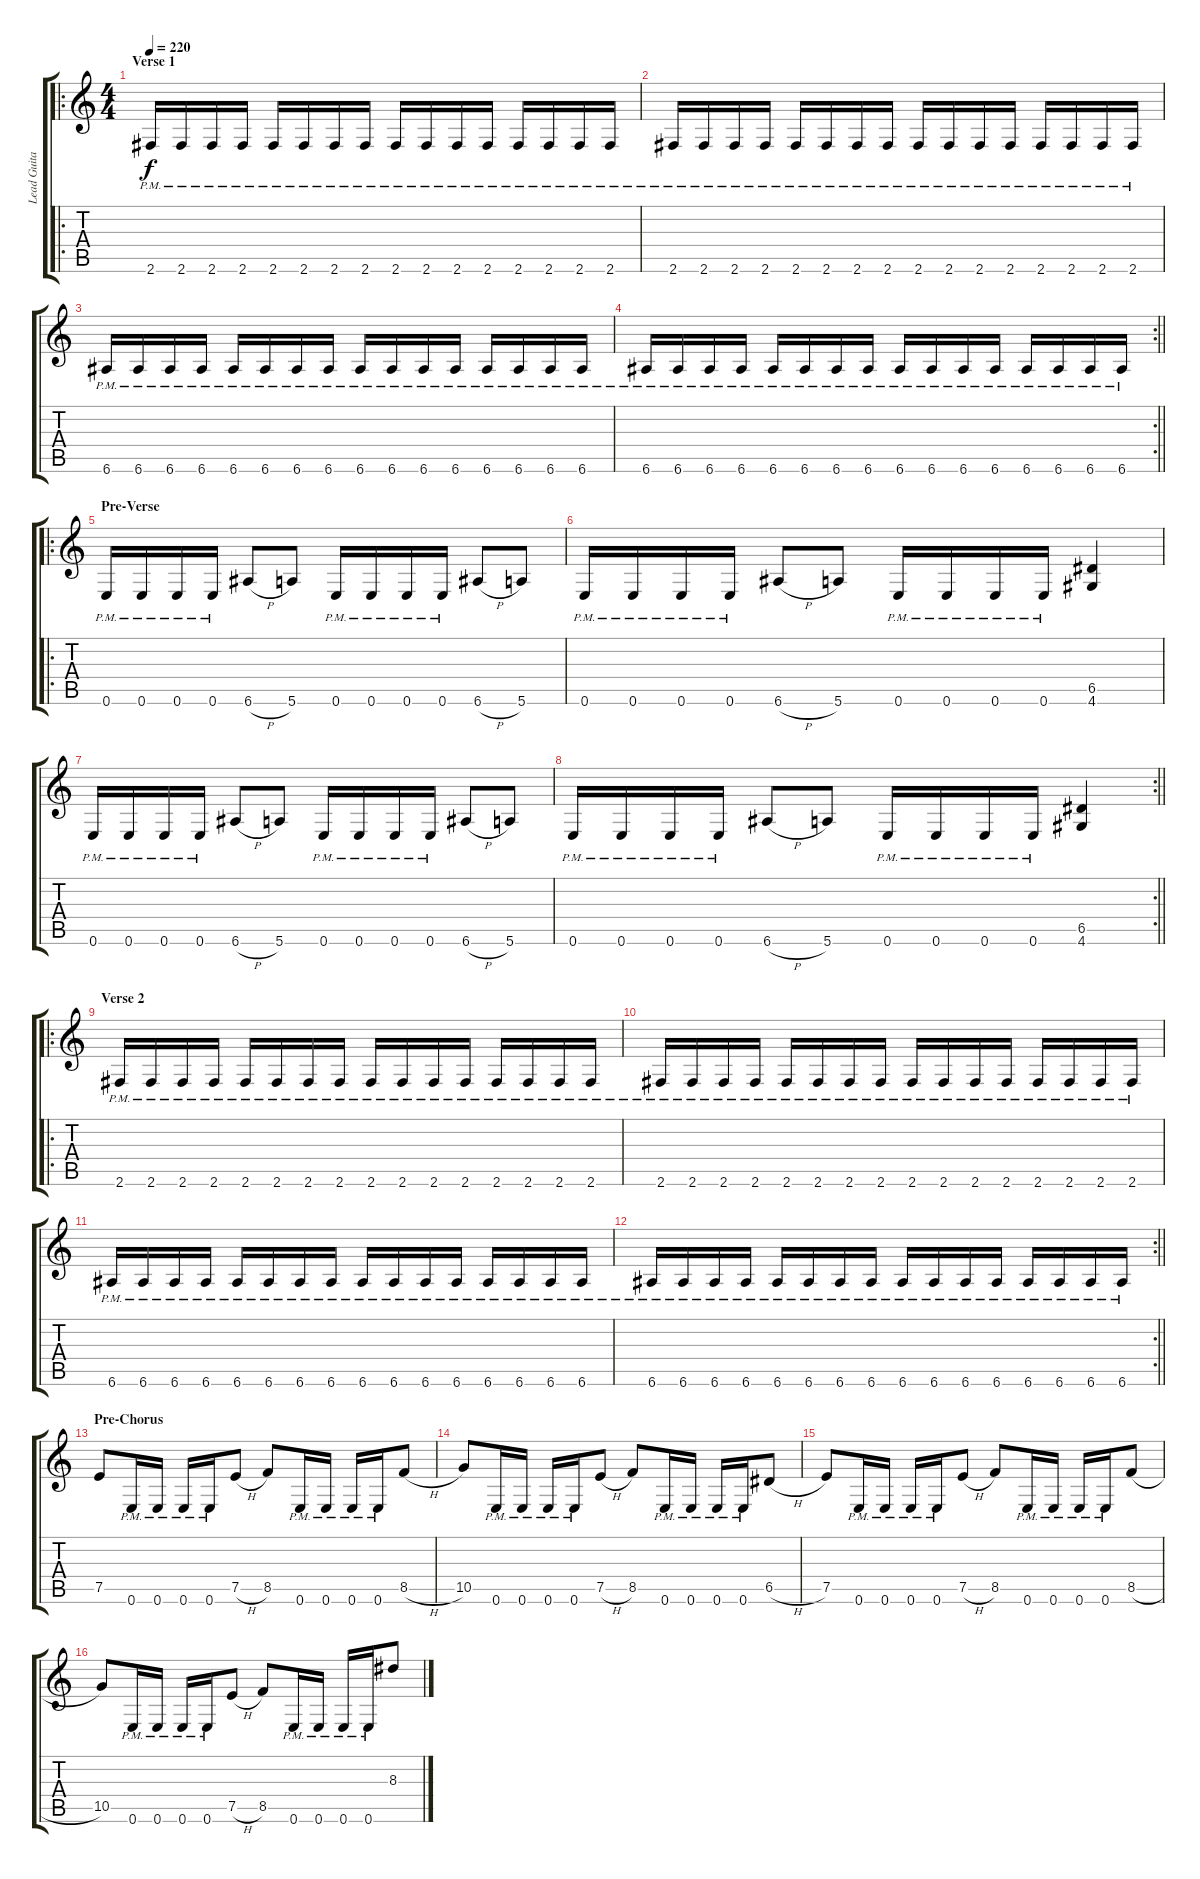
\track ("Lead Guitar" "Lead Guita") {instrument distortionguitar}
\staff {score tabs}
\tuning (E4 B3 G3 D3 A2 E2) {hide}
\ro
\ts (4 4)
\section ("" "Verse 1")
\tempo 220
\clef g2
\ks c
2.6{pm}.16{dy f} 2.6{pm}.16 2.6{pm}.16 2.6{pm}.16 2.6{pm}.16 2.6{pm}.16 2.6{pm}.16 2.6{pm}.16 2.6{pm}.16 2.6{pm}.16 2.6{pm}.16 2.6{pm}.16 2.6{pm}.16 2.6{pm}.16 2.6{pm}.16 2.6{pm}.16 |
2.6{pm}.16 2.6{pm}.16 2.6{pm}.16 2.6{pm}.16 2.6{pm}.16 2.6{pm}.16 2.6{pm}.16 2.6{pm}.16 2.6{pm}.16 2.6{pm}.16 2.6{pm}.16 2.6{pm}.16 2.6{pm}.16 2.6{pm}.16 2.6{pm}.16 2.6{pm}.16 |
6.6{pm}.16 6.6{pm}.16 6.6{pm}.16 6.6{pm}.16 6.6{pm}.16 6.6{pm}.16 6.6{pm}.16 6.6{pm}.16 6.6{pm}.16 6.6{pm}.16 6.6{pm}.16 6.6{pm}.16 6.6{pm}.16 6.6{pm}.16 6.6{pm}.16 6.6{pm}.16 |
\rc 2
\barLineRight lightlight
6.6{pm}.16 6.6{pm}.16 6.6{pm}.16 6.6{pm}.16 6.6{pm}.16 6.6{pm}.16 6.6{pm}.16 6.6{pm}.16 6.6{pm}.16 6.6{pm}.16 6.6{pm}.16 6.6{pm}.16 6.6{pm}.16 6.6{pm}.16 6.6{pm}.16 6.6{pm}.16 |
\ro
\section ("" "Pre-Verse")
0.6{pm}.16 0.6{pm}.16 0.6{pm}.16 0.6{pm}.16 6.6{h}.8 5.6.8 0.6{pm}.16 0.6{pm}.16 0.6{pm}.16 0.6{pm}.16 6.6{h}.8 5.6.8 |
0.6{pm}.16 0.6{pm}.16 0.6{pm}.16 0.6{pm}.16 6.6{h}.8 5.6.8 0.6{pm}.16 0.6{pm}.16 0.6{pm}.16 0.6{pm}.16 (6.5 4.6).4 |
0.6{pm}.16 0.6{pm}.16 0.6{pm}.16 0.6{pm}.16 6.6{h}.8 5.6.8 0.6{pm}.16 0.6{pm}.16 0.6{pm}.16 0.6{pm}.16 6.6{h}.8 5.6.8 |
\rc 2
\barLineRight lightlight
0.6{pm}.16 0.6{pm}.16 0.6{pm}.16 0.6{pm}.16 6.6{h}.8 5.6.8 0.6{pm}.16 0.6{pm}.16 0.6{pm}.16 0.6{pm}.16 (6.5 4.6).4 |
\ro
\section ("" "Verse 2")
2.6{pm}.16 2.6{pm}.16 2.6{pm}.16 2.6{pm}.16 2.6{pm}.16 2.6{pm}.16 2.6{pm}.16 2.6{pm}.16 2.6{pm}.16 2.6{pm}.16 2.6{pm}.16 2.6{pm}.16 2.6{pm}.16 2.6{pm}.16 2.6{pm}.16 2.6{pm}.16 |
2.6{pm}.16 2.6{pm}.16 2.6{pm}.16 2.6{pm}.16 2.6{pm}.16 2.6{pm}.16 2.6{pm}.16 2.6{pm}.16 2.6{pm}.16 2.6{pm}.16 2.6{pm}.16 2.6{pm}.16 2.6{pm}.16 2.6{pm}.16 2.6{pm}.16 2.6{pm}.16 |
6.6{pm}.16 6.6{pm}.16 6.6{pm}.16 6.6{pm}.16 6.6{pm}.16 6.6{pm}.16 6.6{pm}.16 6.6{pm}.16 6.6{pm}.16 6.6{pm}.16 6.6{pm}.16 6.6{pm}.16 6.6{pm}.16 6.6{pm}.16 6.6{pm}.16 6.6{pm}.16 |
\rc 2
\barLineRight lightlight
6.6{pm}.16 6.6{pm}.16 6.6{pm}.16 6.6{pm}.16 6.6{pm}.16 6.6{pm}.16 6.6{pm}.16 6.6{pm}.16 6.6{pm}.16 6.6{pm}.16 6.6{pm}.16 6.6{pm}.16 6.6{pm}.16 6.6{pm}.16 6.6{pm}.16 6.6{pm}.16 |
\section ("" "Pre-Chorus")
7.5.8 0.6{pm}.16 0.6{pm}.16 0.6{pm}.16 0.6{pm}.16 7.5{h}.8 8.5.8 0.6{pm}.16 0.6{pm}.16 0.6{pm}.16 0.6{pm}.16 8.5{h}.8 |
10.5.8 0.6{pm}.16 0.6{pm}.16 0.6{pm}.16 0.6{pm}.16 7.5{h}.8 8.5.8 0.6{pm}.16 0.6{pm}.16 0.6{pm}.16 0.6{pm}.16 6.5{h}.8 |
7.5.8 0.6{pm}.16 0.6{pm}.16 0.6{pm}.16 0.6{pm}.16 7.5{h}.8 8.5.8 0.6{pm}.16 0.6{pm}.16 0.6{pm}.16 0.6{pm}.16 8.5{h}.8 |
10.5.8 0.6{pm}.16 0.6{pm}.16 0.6{pm}.16 0.6{pm}.16 7.5{h}.8 8.5.8 0.6{pm}.16 0.6{pm}.16 0.6{pm}.16 0.6{pm}.16 8.3{h}.8
